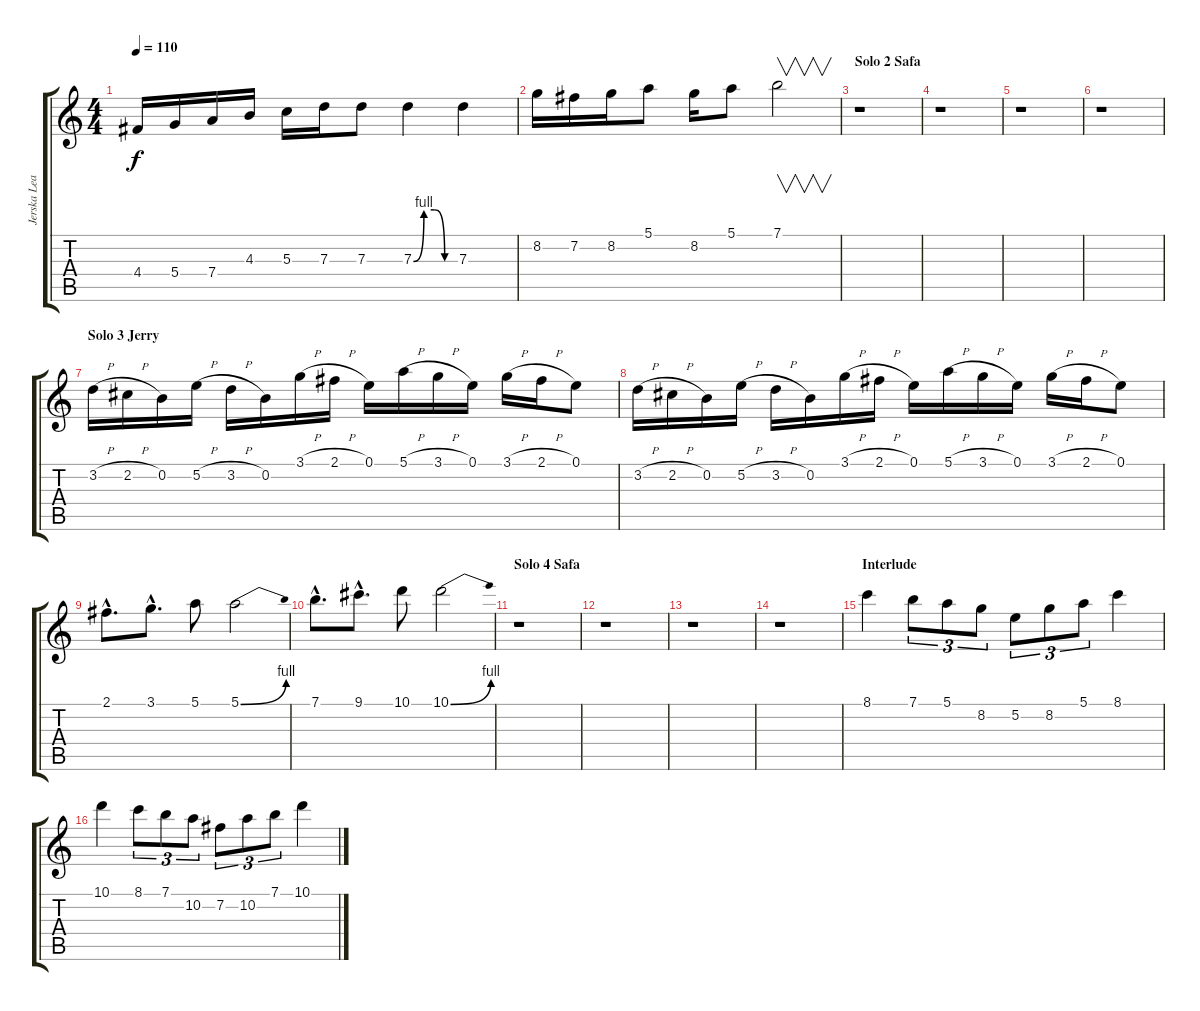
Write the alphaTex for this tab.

\track ("Jerska Lead" "Jerska Lea") {instrument distortionguitar}
\staff {score tabs}
\tuning (E4 B3 G3 D3 A2 E2) {hide}
\ts (4 4)
\tempo 110
\clef g2
\ks c
4.4.16{dy f} 5.4.16 7.4.16 4.3.16 5.3.16 7.3.16 7.3.8 7.3{be (custom 0 0 15 4 30 4 45 0 60 0)}.4 7.3.4 |
8.2.16 7.2.16 8.2.16 5.1.8 8.2.16 5.1.8 7.1.2{v} |
\section ("" "Solo 2 Safa")
r.1 |
r.1 |
r.1 |
r.1 |
\section ("" "Solo 3 Jerry")
3.2{h}.16 2.2{h}.16 0.2.16 5.2{h}.16 3.2{h}.16 0.2.16 3.1{h}.16 2.1{h}.16 0.1.16 5.1{h}.16 3.1{h}.16 0.1.16 3.1{h}.16 2.1{h}.16 0.1.8 |
3.2{h}.16 2.2{h}.16 0.2.16 5.2{h}.16 3.2{h}.16 0.2.16 3.1{h}.16 2.1{h}.16 0.1.16 5.1{h}.16 3.1{h}.16 0.1.16 3.1{h}.16 2.1{h}.16 0.1.8 |
2.1{hac}.8{d} 3.1{hac}.8{d} 5.1.8 5.1{be (bend 0 0 60 4)}.2 |
7.1{hac}.8{d} 9.1{hac}.8{d} 10.1.8 10.1{be (bend 0 0 60 4)}.2 |
\section ("" "Solo 4 Safa")
r.1 |
r.1 |
r.1 |
r.1 |
\section ("" "Interlude")
8.1.4 7.1.8{tu (3 2)} 5.1.8{tu (3 2)} 8.2.8{tu (3 2)} 5.2.8{tu (3 2)} 8.2.8{tu (3 2)} 5.1.8{tu (3 2)} 8.1.4 |
10.1.4 8.1.8{tu (3 2)} 7.1.8{tu (3 2)} 10.2.8{tu (3 2)} 7.2.8{tu (3 2)} 10.2.8{tu (3 2)} 7.1.8{tu (3 2)} 10.1.4
